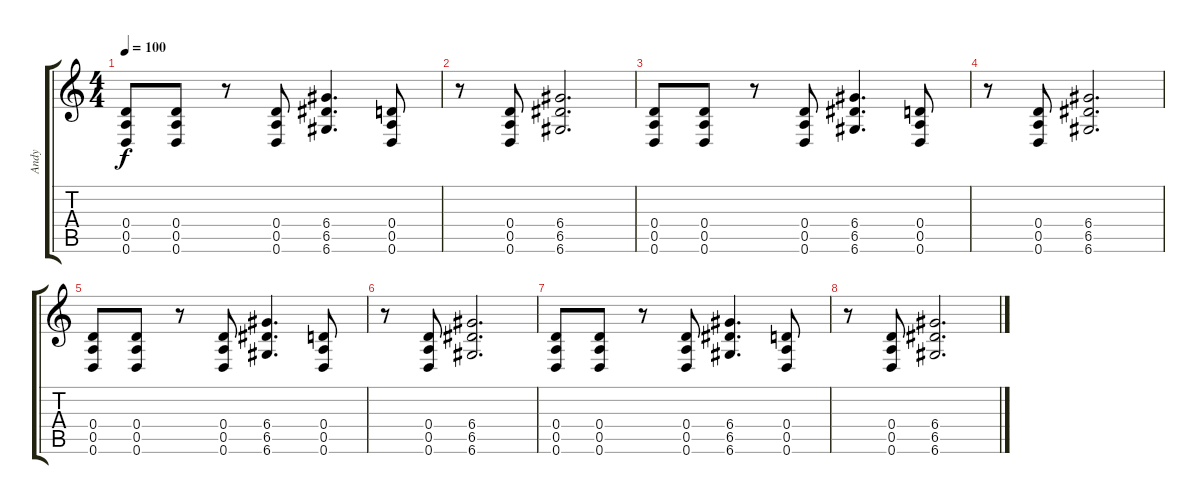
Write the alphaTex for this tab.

\track ("Andy" "Andy") {instrument distortionguitar}
\staff {score tabs}
\tuning (E4 B3 G3 D3 A2 D2) {hide}
\ts (4 4)
\tempo 100
\clef g2
\ks c
(0.4 0.5 0.6).8{dy f} (0.4 0.5 0.6).8 r.8 (0.4 0.5 0.6).8 (6.4 6.5 6.6).4{d} (0.4 0.5 0.6).8 |
r.8 (0.4 0.5 0.6).8 (6.4 6.5 6.6).2{d} |
(0.4 0.5 0.6).8 (0.4 0.5 0.6).8 r.8 (0.4 0.5 0.6).8 (6.4 6.5 6.6).4{d} (0.4 0.5 0.6).8 |
r.8 (0.4 0.5 0.6).8 (6.4 6.5 6.6).2{d} |
(0.4 0.5 0.6).8 (0.4 0.5 0.6).8 r.8 (0.4 0.5 0.6).8 (6.4 6.5 6.6).4{d} (0.4 0.5 0.6).8 |
r.8 (0.4 0.5 0.6).8 (6.4 6.5 6.6).2{d} |
(0.4 0.5 0.6).8 (0.4 0.5 0.6).8 r.8 (0.4 0.5 0.6).8 (6.4 6.5 6.6).4{d} (0.4 0.5 0.6).8 |
r.8 (0.4 0.5 0.6).8 (6.4 6.5 6.6).2{d}
